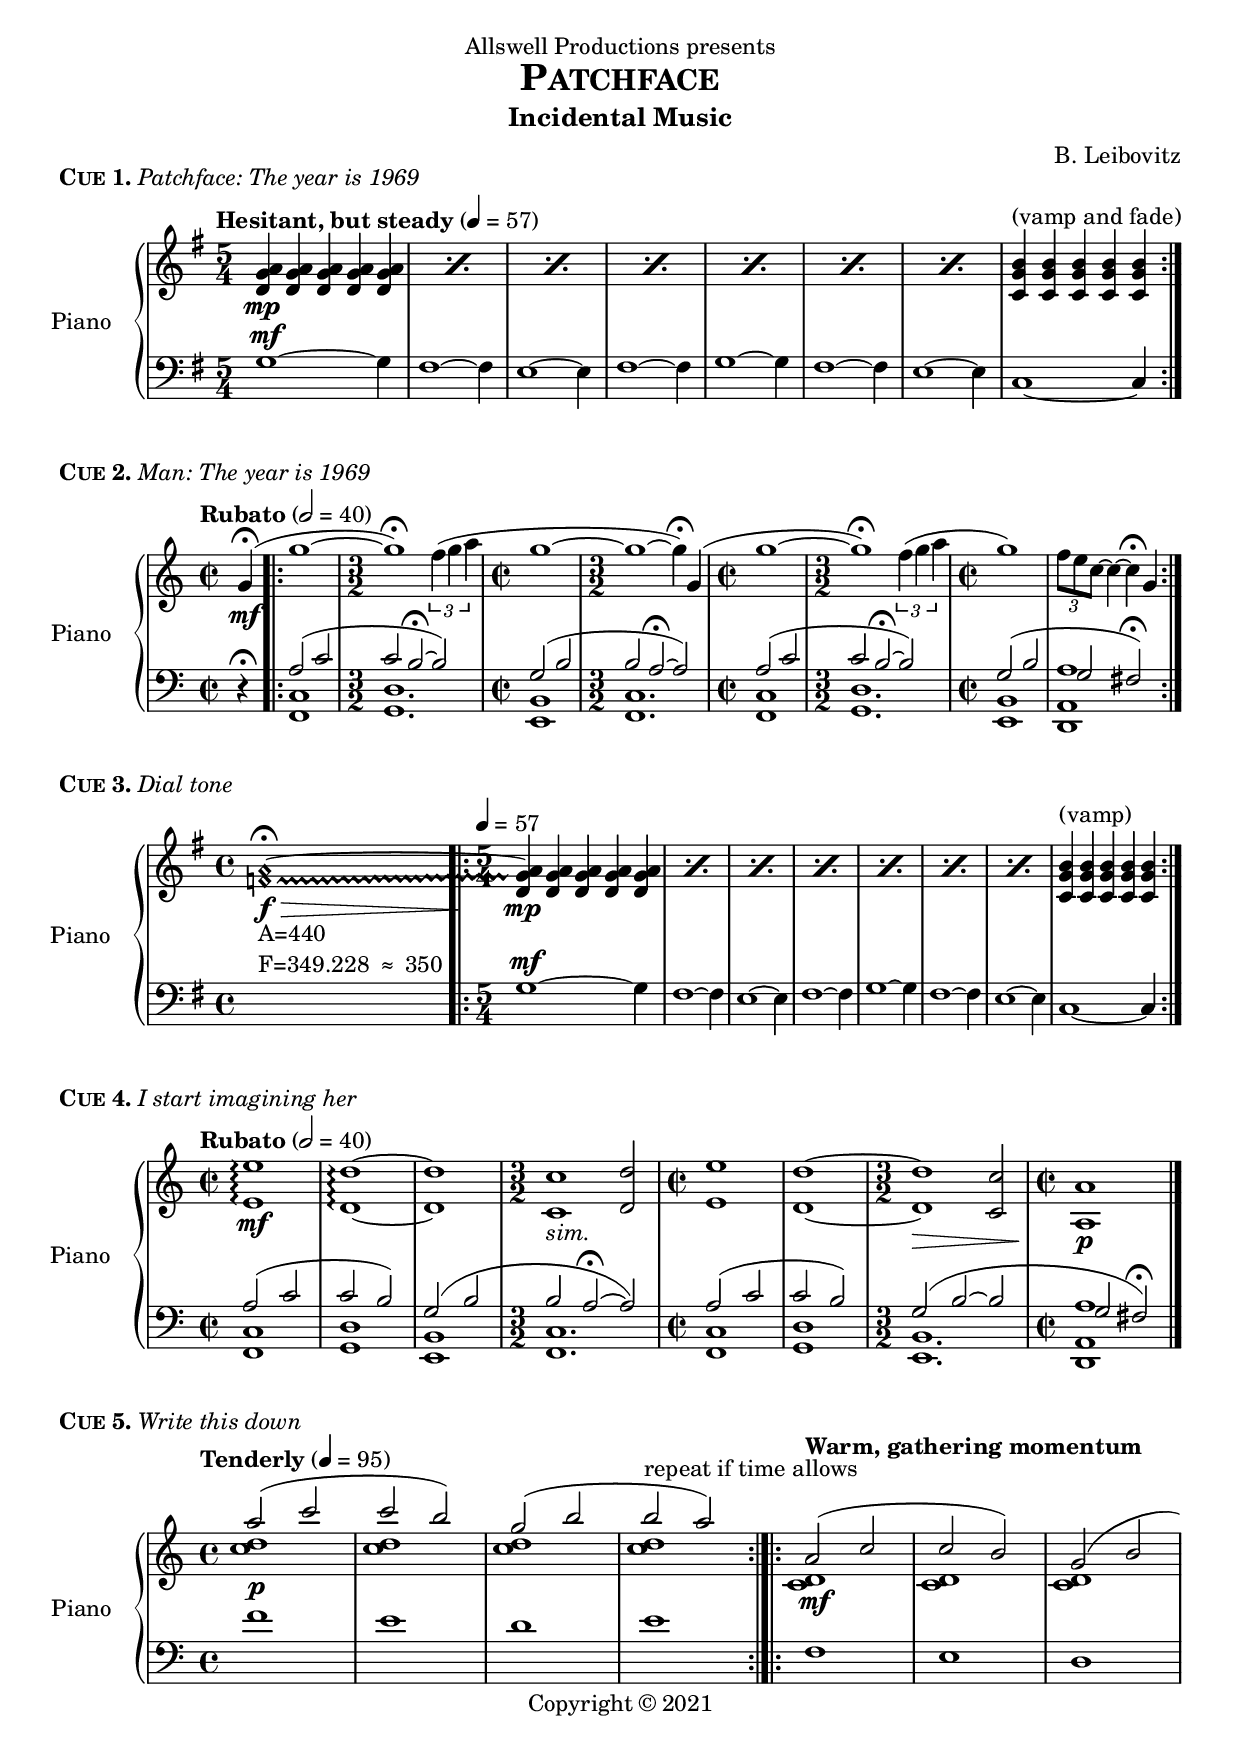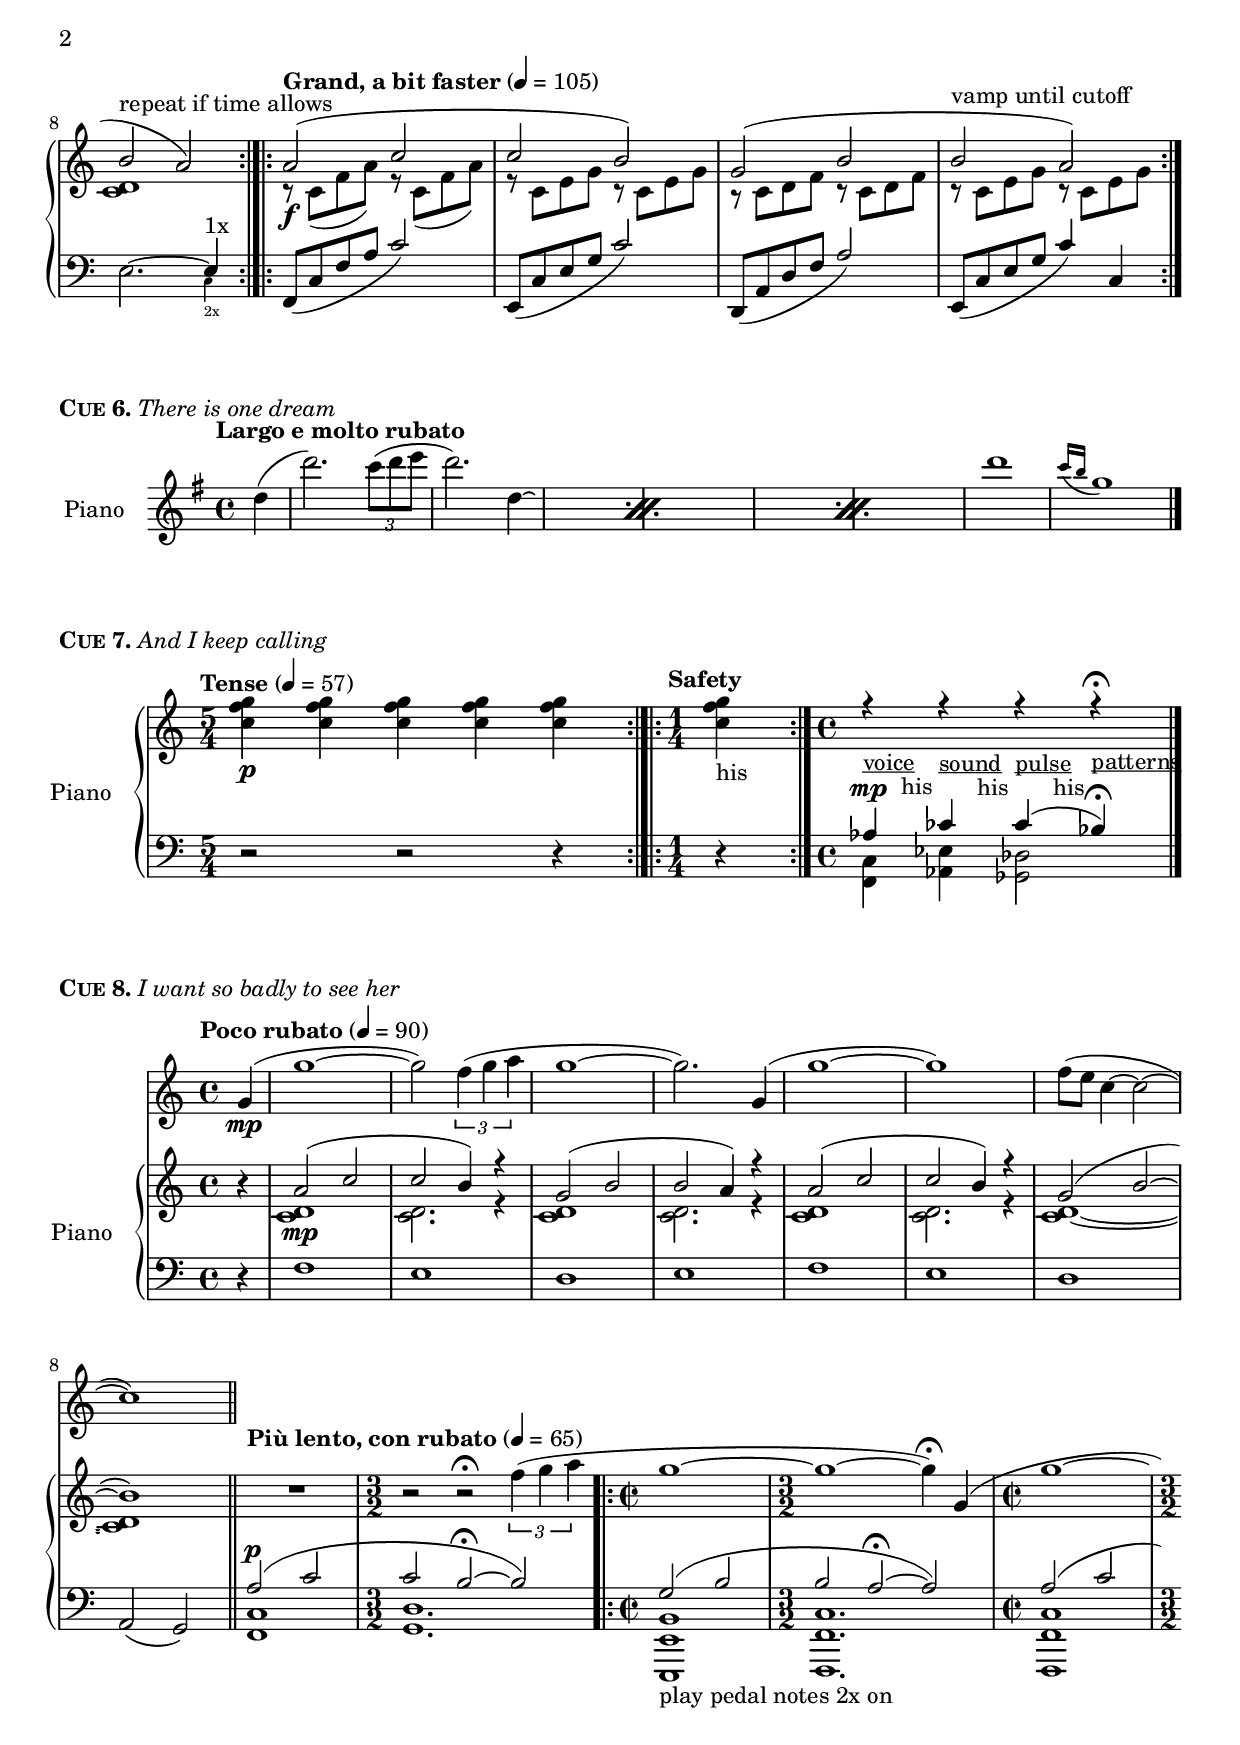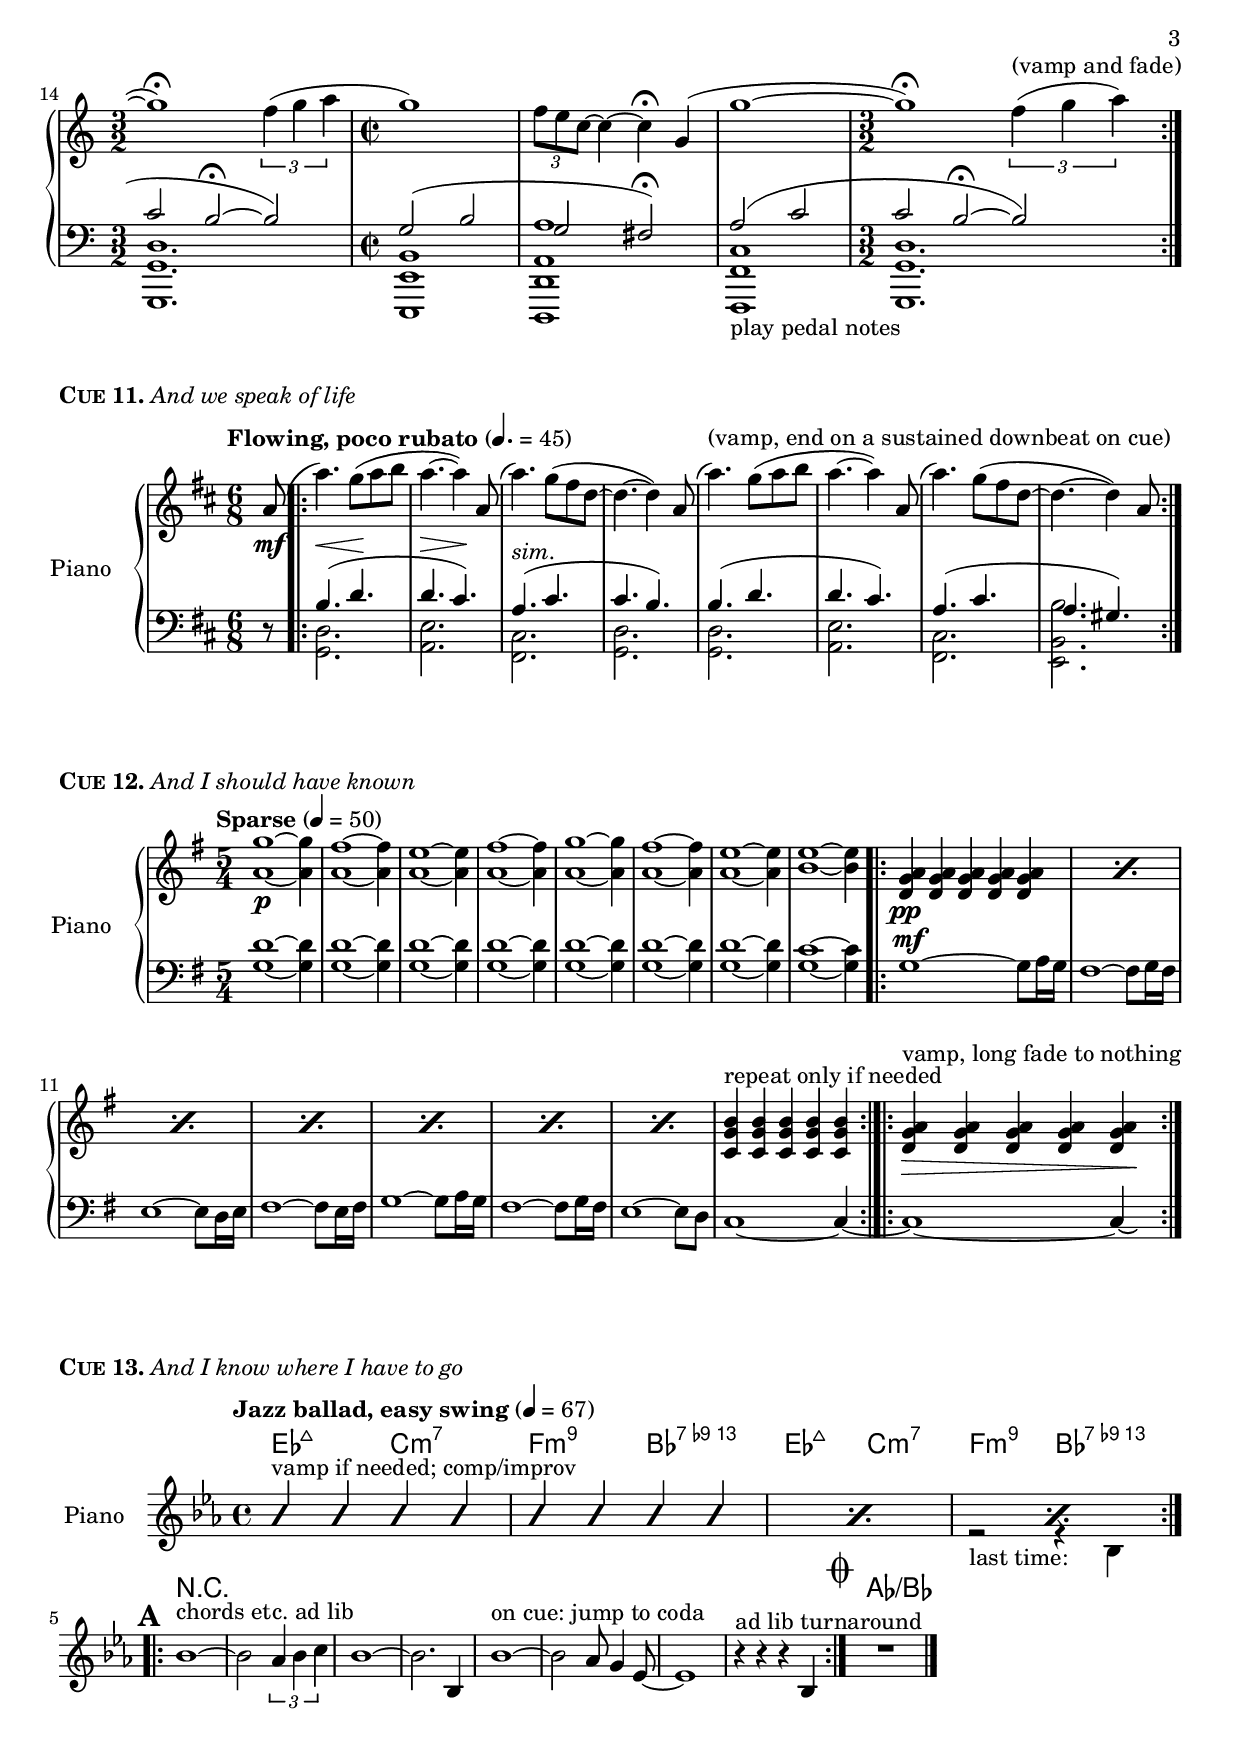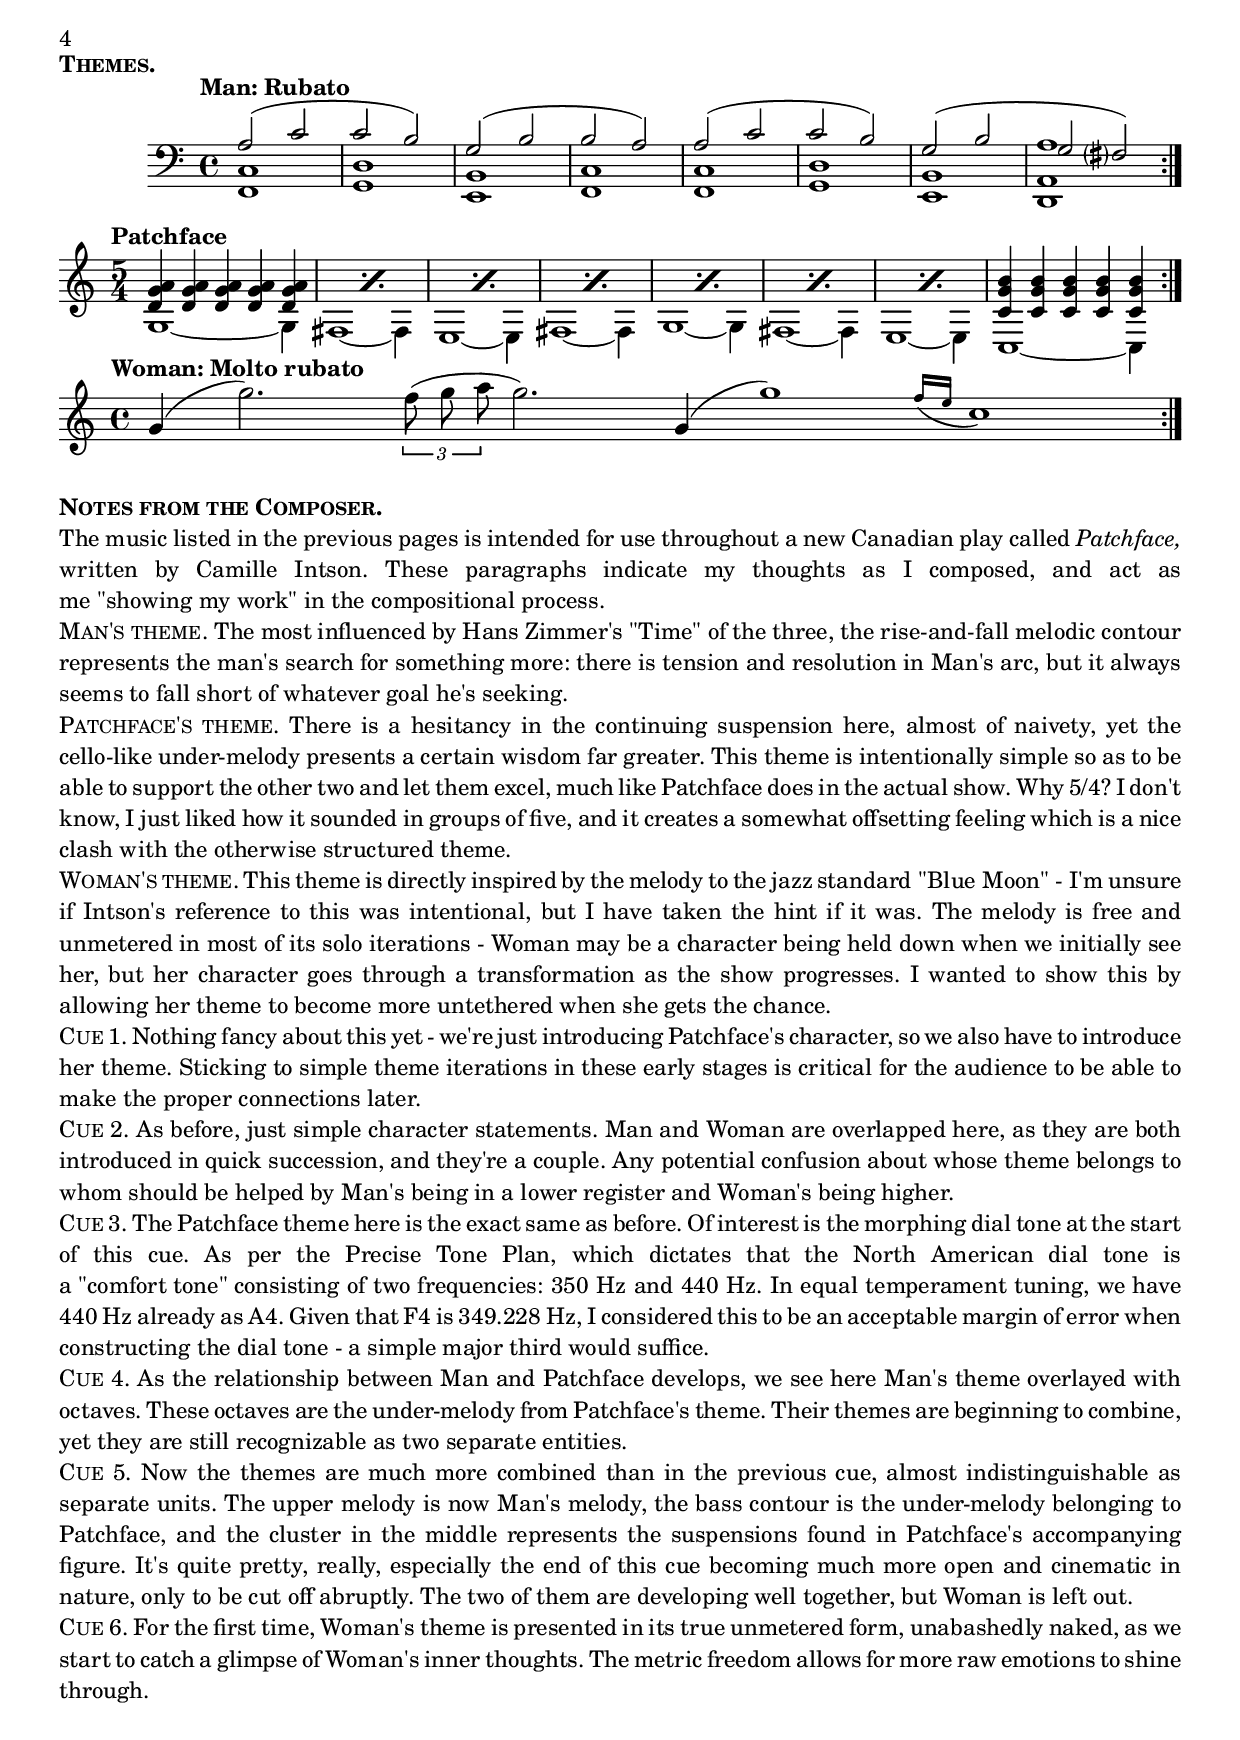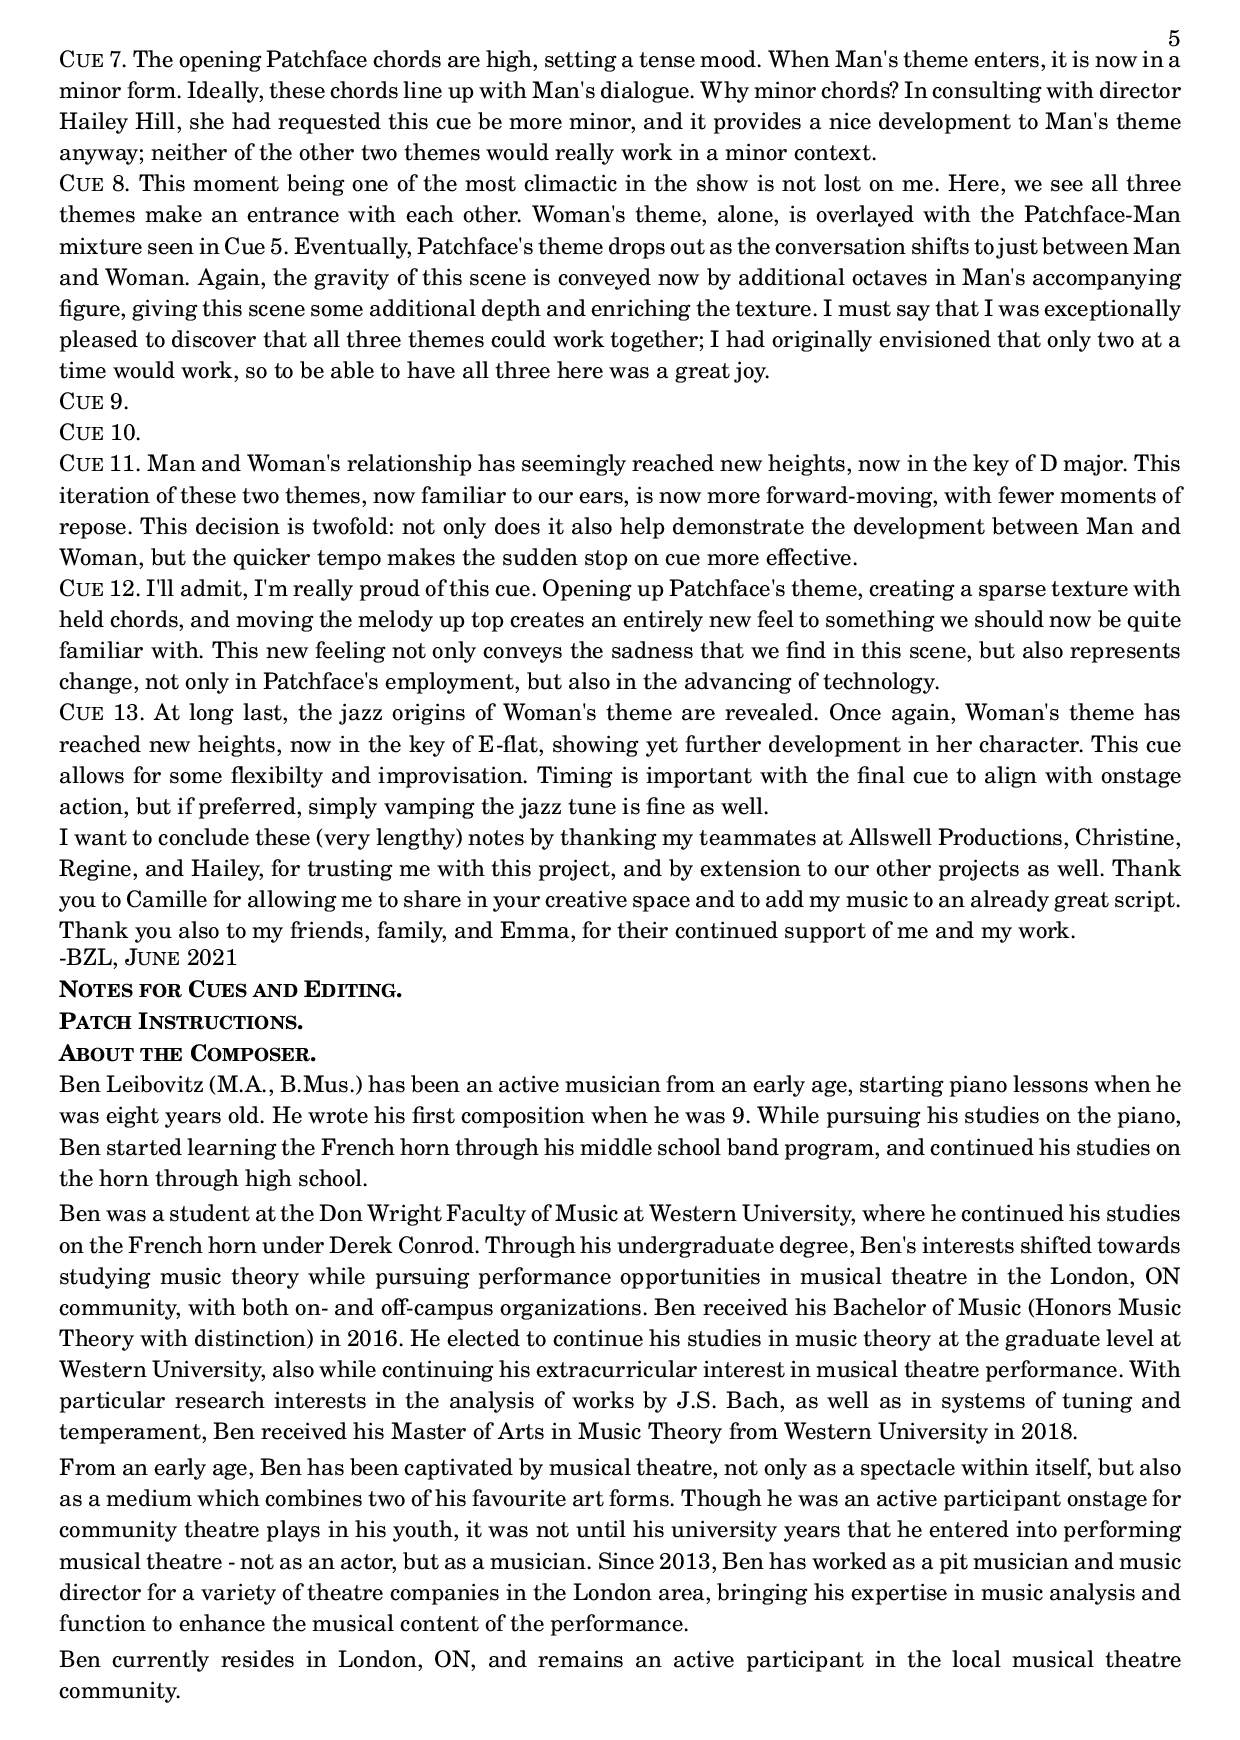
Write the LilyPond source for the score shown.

\header {
  dedication = "Allswell Productions presents"
  title = \markup { \caps Patchface }
  subtitle = "Incidental Music"
  composer = "B. Leibovitz"
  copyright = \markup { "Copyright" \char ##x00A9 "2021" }
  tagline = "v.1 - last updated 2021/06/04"
}
% ---------- CUE 01 ----------
cueIupper = \relative c' {
  \clef treble
  \key g \major
  \time 5/4
  \tempo "Hesitant, but steady" 4 = 57
  \repeat percent 7 {<d g a>4\mp <d g a> <d g a> <d g a> <d g a>} <c g' b>^"(vamp and fade)" <c g' b> <c g' b> <c g' b> <c g' b> \bar ":|."
}
cueIlower = \relative c' {
  \clef bass
  \key g \major
  \time 5/4
  g1~^\mf g4 fis1~ fis4 e1~ e4 fis1~ fis4 g1~ g4 fis1~ fis4 e1~ e4 c1~ c4
}
\score {
  \header {
    piece = \markup { \bold \caps { Cue 1. } \italic { Patchface: The year is 1969 } }
  }
  \new PianoStaff <<
    \set PianoStaff.instrumentName = #"Piano  "
    \new Staff = "upper" \cueIupper
    \new Staff = "lower" \cueIlower
  >>
  \layout { }
  \midi { }
}
% ---------- CUE 02 ----------
cueIIupper = \relative c'' {
  \clef treble
  \key c \major
  \time 2/2
  \tempo "Rubato" 2 = 40
  \partial 4
  g4\fermata \mf(\bar ".|:" | g'1~ \time 3/2 g\fermata) \tuplet 3/2 { f4( g a } | \time 2/2 g1 ~ | \time 3/2 g ~ g4\fermata) g,( | \time 2/2 g'1~ \time 3/2 g\fermata) \tuplet 3/2 { f4( g a } | \time 2/2 g1) \tuplet 3/2 { f8 e c~ } c4~ c4\fermata g \bar ":|."
}
cueIIlower = \relative c {
  \clef bass
  \key c \major
  \time 2/2
  \partial 4
  r4\fermata \bar ".|:" << { a'2( c \time 3/2 c b~\fermata b) \time 2/2 g( b \time 3/2 b a~\fermata a) \time 2/2 a( c \time 3/2  c b~\fermata b) \time 2/2 g( b g fis\fermata) \bar ":|." } \\
    { <<f,1 c'>> <g d'>1. <e b'>1 <f c'>1. <f c'>1 <g d'>1. <e b'>1 <d a' a'> } >>
}
\score {
  \header {
    piece = \markup { \bold \caps { Cue 2. } \italic { Man: The year is 1969 } }
  }
  \new PianoStaff <<
    \set PianoStaff.instrumentName = #"Piano  "
    \new Staff = "upper" \cueIIupper
    \new Staff = "lower" \cueIIlower
  >>
  \layout { }
  \midi { }
}
% ---------- CUE 03 ----------
cueIIIupper = \relative c' {
  \clef treble
  \key g \major
  \time 4/4
  \textLengthOn
  \once \override NoteHead.style = #'harmonic
  \once \override Glissando.style = #'trill
  \set glissandoMap = #'((0 . 1))
  <f a>1_\markup { \left-column { "A=440" \line { "F=349.228" \char ##x2248 "350" } } }\f \> ~ \fermata \glissando \bar ".|:"  \textLengthOff
  \time 5/4 \tempo 4 = 57
  \repeat percent 7 {<d g a>4\mp <d g a> <d g a> <d g a> <d g a>} <c g' b>^"(vamp)" <c g' b> <c g' b> <c g' b> <c g' b> \bar ":|."
}
cueIIIlower = \relative c' {
  \clef bass
  \key g \major
  \time 4/4 s1
  \time 5/4
  g1~^\mf g4 fis1~ fis4 e1~ e4 fis1~ fis4 g1~ g4 fis1~ fis4 e1~ e4 c1~ c4
}
\score {
  \header {
    piece = \markup { \bold \caps { Cue 3. } \italic { Dial tone } }
  }
  \new PianoStaff <<
    \set PianoStaff.instrumentName = #"Piano  "
    \new Staff = "upper" \cueIIIupper
    \new Staff = "lower" \cueIIIlower
  >>
  \layout { }
  \midi { }
}
% ---------- CUE 04 ----------
cueIVupper = \relative c' {
  \clef treble
  \key c \major
  \time 2/2
  \tempo "Rubato" 2 = 40
  <e e'>1\arpeggio\mf <d d'>\arpeggio ~ <d d'> \time 3/2 <c c'>_\markup { \italic { sim. } } <d d'>2 \time 2/2 <e e'>1 <d d'> ~ \time 3/2 <d d'>\> <c c'>2 \time 2/2 <a a'>1\!\p \bar "|."
}
cueIVlower = \relative c {
  \clef bass
  \key c \major
  \time 2/2
  << { a'2( c c b) g( b \time 3/2 b a~\fermata a) \time 2/2 a( c c b) \time 3/2 g( b ~ b \time 2/2 g fis\fermata) \bar "|." } \\
    { <<f,1 c'>> <g d'> <e b'> <f c'>1. <f c'>1 <g d'> <e b'>1. <d a' a'>1 } >>
}
\score {
  \header {
    piece = \markup { \bold \caps { Cue 4. } \italic { I start imagining her } }
  }
  \new PianoStaff <<
    \set PianoStaff.instrumentName = #"Piano  "
    \new Staff = "upper" \cueIVupper
    \new Staff = "lower" \cueIVlower
  >>
  \layout { }
  \midi { }
}
% ---------- CUE 05 ----------
cueVupper = \relative c''' {
  \clef treble
  \tempo "Tenderly" 4 = 95 << { a2( c c b) g( b b^"repeat if time allows" a) \bar ":|.|:" \tempo "Warm, gathering momentum" a,( c c b) g( b b^"repeat if time allows" a) \bar ":|.|:" \tempo "Grand, a bit faster" 4 = 105 a( c c b) g( b b^"vamp until cutoff" a) \bar ":|." } \\
    { <c d>1\p \repeat unfold 3 { <c d> } <c, d>\mf \repeat unfold 3 { <c d> } r8\f c( f a) r8 c,( f a) \repeat unfold 2 { r c, e g } \repeat unfold 2 { r c, d f } \repeat unfold 2 { r c e g } } >>
}
cueVlower = \relative c' {
  \clef bass
  f1 e d e f, e d e2. ~ << { \stemUp e4^"1x" } \new CueVoice { \stemDown c4_"2x" } >> f,8( c' f a c2) e,,8( c' e g c2) d,,8( a' d f a2) e,8( c' e g c4) c,
}
\score {
  \header {
    piece = \markup { \bold \caps { Cue 5. } \italic { Write this down } }
  }
  \new PianoStaff <<
    \set PianoStaff.instrumentName = #"Piano  "
    \new Staff = "upper" \cueVupper
    \new Staff = "lower" \cueVlower
  >>
  \layout { }
  \midi { }
}
% ---------- CUE 06 ----------
cueVI = \transpose g d' {
  \relative c'' {
    \partial 4
    \key c \major
    \tempo "Largo e molto rubato"
      g4( \repeat percent 3 { g'2.) \tuplet 3/2 { f8( g a } g2.) g,4\laissezVibrer } g'1 \acciaccatura { f16 e } c1 \bar "|."
  }
}
\score {
  \header {
    piece = \markup { \bold \caps { Cue 6. } \italic { There is one dream } }
  }
  \new PianoStaff <<
    \set PianoStaff.instrumentName = #"Piano  "
    \new Staff = "upper" \cueVI
    %\new Staff = "lower" \cueVlower
  >>
  \layout { ragged-right = ##f }
  \midi { }
}
% ---------- CUE 07 ----------
cueVIIupper = \relative c'' {
  \time 5/4
  \tempo "Tense" 4 = 57
  <c f g>4\p <c f g> <c f g> <c f g> <c f g> \bar ":|.|:" \tempo "Safety" \time 1/4 <c f g>_"his" \bar ":|."
  \time 4/4 << { r4 r r r\fermata } \\ { s8_\markup { \underline "voice" } s_"his" s8_\markup { \underline "sound" } s_"his" s8_\markup { \underline "pulse" } s_"his" s4_\markup { \underline "patterns" } \bar "|." } >>
}
cueVIIlower = \relative c' {
  \clef bass
  r2 r r4 r << { aes^\mp ces ces( bes)\fermata } \\ { <f, c'> <aes ees'> <ges des'>2 } >> 
}
\score {
  \header {
    piece = \markup { \bold \caps { Cue 7. } \italic { And I keep calling } }
  }
  \new PianoStaff <<
    \set PianoStaff.instrumentName = #"Piano  "
    \new Staff = "upper" \cueVIIupper
    \new Staff = "lower" \cueVIIlower
  >>
  \layout { ragged-right = ##f }
  \midi { }
}
% ---------- CUE 08 ----------
cueVIIIupper = \relative c'' {
  \partial 4
  r4 | << { a2(_\mp c c b4) r g2( b b a4) r a2( c c b4) r g2( b ~ b1) } \\ { \repeat unfold 3 { <c, d>1 <c d>2. r4 } <c d>1 ~ <c d> } >>
  \tempo "Più lento, con rubato" 4 = 65
  R1 r2 r2\fermata \tuplet 3/2 { f'4( g a } \bar ".|:" | \time 2/2 g1 ~ | \time 3/2 g ~ g4\fermata) g,( | \time 2/2 g'1~ \time 3/2 g\fermata) \tuplet 3/2 { f4( g a } | \time 2/2 g1) \tuplet 3/2 { f8 e c~ } c4~ c4\fermata g( g'1~ \time 3/2 g\fermata) \tuplet 3/2 { f4(^"(vamp and fade)" g a) } \bar ":|."
}
cueVIIIthird = \relative c'' {
  \partial 4
  \tempo "Poco rubato" 4 = 90
  g4(\mp g'1 ~ g2) \tuplet 3/2 { f4( g a } g1 ~ g2.) g,4( g'1 ~ g) f8( e c4 ~ c2 ~ c1)
}
cueVIIIlower = \relative c {
  \clef bass
  \partial 4
  r4 | f1 e d e f e d a2( g) \bar "||"
  << { a'2(^\p c \time 3/2 c b~\fermata b) \time 2/2 g( b \time 3/2 b a~\fermata a) \time 2/2 a( c \time 3/2  c b~\fermata b) \time 2/2 g( b g fis\fermata) a2( c \time 3/2 c b~\fermata b) \bar ":|." } \\
    { <f, c'>1 <g d'>1. <e, e' b'>1_"play pedal notes 2x on" <f f' c'>1. <f f' c'>1 <g g' d'>1. <e e' b'>1 <d d' a' a'> <f f' c'>1_"play pedal notes" <g g' d'>1. } >>
}
\score {
  \header {
    piece = \markup { \bold \caps { Cue 8. } \italic { I want so badly to see her } }
  }
  <<
    \new Staff = "third" \cueVIIIthird
    \new PianoStaff <<
      \set PianoStaff.instrumentName = #"Piano  "
      \new Staff = "upper" \cueVIIIupper
      \new Staff = "lower" \cueVIIIlower
    >>
  >>
  \layout { }
  \midi { }
}
% ---------- CUE 09 ----------
% ---------- CUE 10 ----------
% ---------- CUE 11 ----------
cueXIupper = \relative c'' {
  \clef treble
  \time 6/8
  \partial 8
  \key d \major
  \tempo "Flowing, poco rubato" 4. = 45
  a8\mf( \bar ".|:" a'4.) g8( a b a4. ~ a4) a,8( a'4.) g8( fis d ~ d4. ~ d4) a8( a'4.)^"(vamp, end on a sustained downbeat on cue)" g8( a b a4. ~ a4) a,8( a'4.) g8( fis d ~ d4. ~ d4) a8 \bar ":|."
}
cueXIlower = \relative c' {
  \clef bass
  \time 6/8
  \partial 8
  \key d \major
  r8 << { b4.(^\< d^\! d^\> cis)^\! a(^\markup { \italic { sim. } } cis cis b) b( d d cis) a( cis a gis) \bar ":|." } \\
     { <g, d'>2. <a e'> <fis cis'> <g d'> <g d'> <a e'> <fis cis'> <e b'b'> } >>
}
\score {
  \header {
    piece = \markup { \bold \caps { Cue 11. } \italic { And we speak of life } }
  }
  \new PianoStaff <<
    \set PianoStaff.instrumentName = #"Piano  "
    \new Staff = "upper" \cueXIupper
    \new Staff = "lower" \cueXIlower
  >>
  \layout { }
  \midi { }
}
% ---------- CUE 12 ----------
cueXIIupper = \relative c'' {
  \clef treble
  \tempo "Sparse" 4 = 50
  \time 5/4
  \key g \major
  <a g'>1\p ~ <a g'>4 <a fis'>1 ~ <a fis'>4 <a e'>1 ~ <a e'>4 <a fis'>1 ~ <a fis'>4 <a g'>1 ~ <a g'>4 <a fis'>1 ~ <a fis'>4 <a e'>1 ~ <a e'>4 <b e>1 ~ <b e>4 \bar ".|:"
  \repeat percent 7 {<d, g a>4\pp <d g a> <d g a> <d g a> <d g a>} <c g' b>^"repeat only if needed" <c g' b> <c g' b> <c g' b> <c g' b> \bar ":|."
  <d g a>^"vamp, long fade to nothing"\> <d g a> <d g a> <d g a> <d g a>\! \bar ":|."
}
cueXIIlower = \relative c' {
  \clef bass
  \time 5/4
  \key g \major
  \repeat unfold 7 { <g d'>1 ~ <g d'>4 } <g c>1 ~ <g c>4 \bar ".|:"
  g1^\mf ~ g8 a16 g fis1 ~ fis8 g16 fis e1 ~ e8 d16 e fis1 ~ fis8 e16 fis g1 ~ g8 a16 g fis1 ~ fis8 g16 fis e1 ~ e8 d c1 ~ c4 ~ \bar ":|.|:"
  c1 ~ c4\laissezVibrer \bar ":|."
}
\score {
  \header {
    piece = \markup { \bold \caps { Cue 12. } \italic { And I should have known } }
  }
  \new PianoStaff <<
    \set PianoStaff.instrumentName = #"Piano  "
    \new Staff = "upper" \cueXIIupper
    \new Staff = "lower" \cueXIIlower
  >>
  \layout { }
  \midi { }
}
% ---------- CUE 13 ----------
cueXIIIupper = \relative c'' {
  \clef treble
  \key es \major
  \tempo "Jazz ballad, easy swing" 4 = 67
  << { \override NoteHead.style = #'slash bes4^"vamp if needed; comp/improv" bes bes bes \repeat percent 3 { bes bes bes bes } \bar ":|.|:" } \\ { s1 s s r2_"last time:" r4 bes, } >> \break
  \mark \default bes'1^"chords etc. ad lib" ~ bes2 \tuplet 3/2 { as4 bes c } bes1 ~ bes2. bes,4 bes'1^"on cue: jump to coda" ~ bes2 as8 g4 es8 ~ es1 r4^"ad lib turnaround" r r bes \bar ":|."
  \mark \markup { \musicglyph #"scripts.coda" } R1 \bar "|."
}
cueXIIIchords = \chords {
  es2:maj7 c:min7 f:min9 bes:9-13 es:maj7 c:min7 f:min9 bes:9-13 R1*8 as:/bes
}
\score {
  \header {
    piece = \markup { \bold \caps { Cue 13. } \italic { And I know where I have to go } }
  }
  \new PianoStaff <<
    \set PianoStaff.instrumentName = #"Piano  "
    \cueXIIIchords
    \new Staff = "upper" \cueXIIIupper
    %\new Staff = "lower" \cueXIIIlower
  >>
  \layout { ragged-right = ##f 
            ragged-last = ##f }
  \midi { }
}
% ---------- THEMES ----------
\pageBreak
\score {
  \relative c {
    \override Staff.TimeSignature.break-visibility =##( #f #t #t )
    \set Staff.explicitClefVisibility = #end-of-line-invisible
    \clef bass
    \tempo "Man: Rubato"
    << { a'2( c c b) g( b b a) a( c c b) g( b g fis?) \bar ":|." \break } \\
    { <<f,1 c'>> <g d'> <e b'> <<f c'>> <<f, c'>> <<g d'>> <e, b'> <d a' a'> } >>
    \tempo "Patchface"
    \time 5/4
    \clef treble
    << { \repeat percent 7 {<d'' g a>4 <d g a> <d g a> <d g a> <d g a>} <c g' b> <c g' b> <c g' b> <c g' b> <c g' b> \bar ":|." \break } \\
    { g1~ g4 fis1~ fis4 e1~ e4 fis1~ fis4 g1~ g4 fis1~ fis4 e1~ e4 c1~ c4 } >>
    \tempo "Woman: Molto rubato"
    \time 4/4
    \cadenzaOn
    g''4( g'2.) \tuplet 3/2 { f8( g a } g2.) g,4( g'1) \acciaccatura { f16 e } c1 \bar ":|."
  }

  \layout {
    \context {
    \Score
    \omit BarNumber
    }
  }
  \header {
    piece = \markup { \bold \caps Themes. }
  }
  \midi {}
}
% ---------- NOTES ----------
\markuplist { 
  \justified-lines { \bold \caps { Notes from the Composer. } }
  \justified-lines {
    The music listed in the previous pages is intended for use throughout a new Canadian play called \italic Patchface, written by Camille Intson. These paragraphs indicate my thoughts as I composed, and act as "me \"showing my work\" in" the compositional process.
  }
  \justified-lines {
    \caps { Man's theme. } The most influenced by "Hans Zimmer's \"Time\" of" the three, the rise-and-fall melodic contour represents the man's search for something more: there is tension and resolution in Man's arc, but it always seems to fall short of whatever goal he's seeking.
  }
  \justified-lines {
    \caps { Patchface's theme. } There is a hesitancy in the continuing suspension here, almost of naivety, yet the cello-like under-melody presents a certain wisdom far greater. This theme is intentionally simple so as to be able to support the other two and let them excel, much like Patchface does in the actual show. Why 5/4? I don't know, I just liked how it sounded in groups of five, and it creates a somewhat offsetting feeling which is a nice clash with the otherwise structured theme.
  }
  \justified-lines {
    \caps { Woman's theme. } This theme is directly inspired by the melody to the jazz "standard \"Blue Moon\" - I'm" unsure if Intson's reference to this was intentional, but I have taken the hint if it was. The melody is free and unmetered in most of its solo iterations - Woman may be a character being held down when we initially see her, but her character goes through a transformation as the show progresses. I wanted to show this by allowing her theme to become more untethered when she gets the chance.
  }
  \justified-lines {
    \caps { Cue 1. } Nothing fancy about this yet - we're just introducing Patchface's character, so we also have to introduce her theme. Sticking to simple theme iterations in these early stages is critical for the audience to be able to make the proper connections later.
  }
  \justified-lines {
    \caps { Cue 2. } As before, just simple character statements. Man and Woman are overlapped here, as they are both introduced in quick succession, and they're a couple. Any potential confusion about whose theme belongs to whom should be helped by Man's being in a lower register and Woman's being higher.
  }
  \justified-lines {
    \caps { Cue 3. } The Patchface theme here is the exact same as before. Of interest is the morphing dial tone at the start of this cue. As per the Precise Tone Plan, which dictates that the North American dial tone is "a \"comfort tone\" consisting" of two frequencies: 350 Hz and 440 Hz. In equal temperament tuning, we have 440 Hz already as A4. Given that F4 is 349.228 Hz, I considered this to be an acceptable margin of error when constructing the dial tone - a simple major third would suffice.
  }
  \justified-lines {
    \caps { Cue 4. } As the relationship between Man and Patchface develops, we see here Man's theme overlayed with octaves. These octaves are the under-melody from Patchface's theme. Their themes are beginning to combine, yet they are still recognizable as two separate entities.
  }
  \justified-lines {
    \caps { Cue 5. } Now the themes are much more combined than in the previous cue, almost indistinguishable as separate units. The upper melody is now Man's melody, the bass contour is the under-melody belonging to Patchface, and the cluster in the middle represents the suspensions found in Patchface's accompanying figure. It's quite pretty, really, especially the end of this cue becoming much more open and cinematic in nature, only to be cut off abruptly. The two of them are developing well together, but Woman is left out.
  }
  \justified-lines {
    \caps { Cue 6. } For the first time, Woman's theme is presented in its true unmetered form, unabashedly naked, as we start to catch a glimpse of Woman's inner thoughts. The metric freedom allows for more raw emotions to shine through.
  }
  \justified-lines {
    \caps { Cue 7. } The opening Patchface chords are high, setting a tense mood. When Man's theme enters, it is now in a minor form. Ideally, these chords line up with Man's dialogue. Why minor chords? In consulting with director Hailey Hill, she had requested this cue be more minor, and it provides a nice development to Man's theme anyway; neither of the other two themes would really work in a minor context.
  }
  \justified-lines {
    \caps { Cue 8. } This moment being one of the most climactic in the show is not lost on me. Here, we see all three themes make an entrance with each other. Woman's theme, alone, is overlayed with the Patchface-Man mixture seen in Cue 5. Eventually, Patchface's theme drops out as the conversation shifts to just between Man and Woman. Again, the gravity of this scene is conveyed now by additional octaves in Man's accompanying figure, giving this scene some additional depth and enriching the texture. I must say that I was exceptionally pleased to discover that all three themes could work together; I had originally envisioned that only two at a time would work, so to be able to have all three here was a great joy.
  }
  \justified-lines {
    \caps { Cue 9. }
  }
  \justified-lines {
    \caps { Cue 10. }
  }
  \justified-lines {
    \caps { Cue 11. } Man and Woman's relationship has seemingly reached new heights, now in the key of D major. This iteration of these two themes, now familiar to our ears, is now more forward-moving, with fewer moments of repose. This decision is twofold: not only does it also help demonstrate the development between Man and Woman, but the quicker tempo makes the sudden stop on cue more effective.
  }
  \justified-lines {
    \caps { Cue 12. } I'll admit, I'm really proud of this cue. Opening up Patchface's theme, creating a sparse texture with held chords, and moving the melody up top creates an entirely new feel to something we should now be quite familiar with. This new feeling not only conveys the sadness that we find in this scene, but also represents change, not only in Patchface's employment, but also in the advancing of technology.
  }
  \justified-lines {
    \caps { Cue 13. } At long last, the jazz origins of Woman's theme are revealed. Once again, Woman's theme has reached new heights, now in the key of E-flat, showing yet further development in her character. This cue allows for some flexibilty and improvisation. Timing is important with the final cue to align with onstage action, but if preferred, simply vamping the jazz tune is fine as well.
  }
  \justified-lines {
    I want to conclude these (very lengthy) notes by thanking my teammates at Allswell Productions, Christine, Regine, and Hailey, for trusting me with this project, and by extension to our other projects as well. Thank you to Camille for allowing me to share in your creative space and to add my music to an already great script. Thank you also to my friends, family, and Emma, for their continued support of me and my work.
  }
  \caps { "-BZL, June 2021" }
}
% ---------- CUE NOTES ----------
\markup { \bold \caps { Notes for Cues and Editing. } }
% ---------- PATCHES ----------
\markup { \bold \caps { Patch Instructions. } }
% ---------- BIO ----------
\markup {
  \column {
    \line { \bold \caps { About the Composer. } }
    %\hspace #0
    \justify { Ben Leibovitz (M.A., B.Mus.) has been an active musician from an early age, starting piano lessons when he was eight years old. He wrote his first composition when he was 9. While pursuing his studies on the piano, Ben started learning the French horn through his middle school band program, and continued his studies on the horn through high school. }
    \hspace #0
    \justify { Ben was a student at the Don Wright Faculty of Music at Western University, where he continued his studies on the French horn under Derek Conrod. Through his undergraduate degree, Ben's interests shifted towards studying music theory while pursuing performance opportunities in musical theatre in the London, ON community, with both on- and off-campus organizations. Ben received his Bachelor of Music (Honors Music Theory with distinction) in 2016. He elected to continue his studies in music theory at the graduate level at Western University, also while continuing his extracurricular interest in musical theatre performance. With particular research interests in the analysis of works by J.S. Bach, as well as in systems of tuning and temperament, Ben received his Master of Arts in Music Theory from Western University in 2018. }
    \hspace #0
    \justify { From an early age, Ben has been captivated by musical theatre, not only as a spectacle within itself, but also as a medium which combines two of his favourite art forms. Though he was an active participant onstage for community theatre plays in his youth, it was not until his university years that he entered into performing musical theatre - not as an actor, but as a musician. Since 2013, Ben has worked as a pit musician and music director for a variety of theatre companies in the London area, bringing his expertise in music analysis and function to enhance the musical content of the performance. }
    \hspace #0
    \justify { Ben currently resides in London, ON, and remains an active participant in the local musical theatre community. }
  }
}
% ---------- CHANGELOG ----------
\markup {
  \column {
    \line { \bold \caps { Change Log. } }
    \line { "v.1 - 2021/06/04 - initial version." }
  }
}